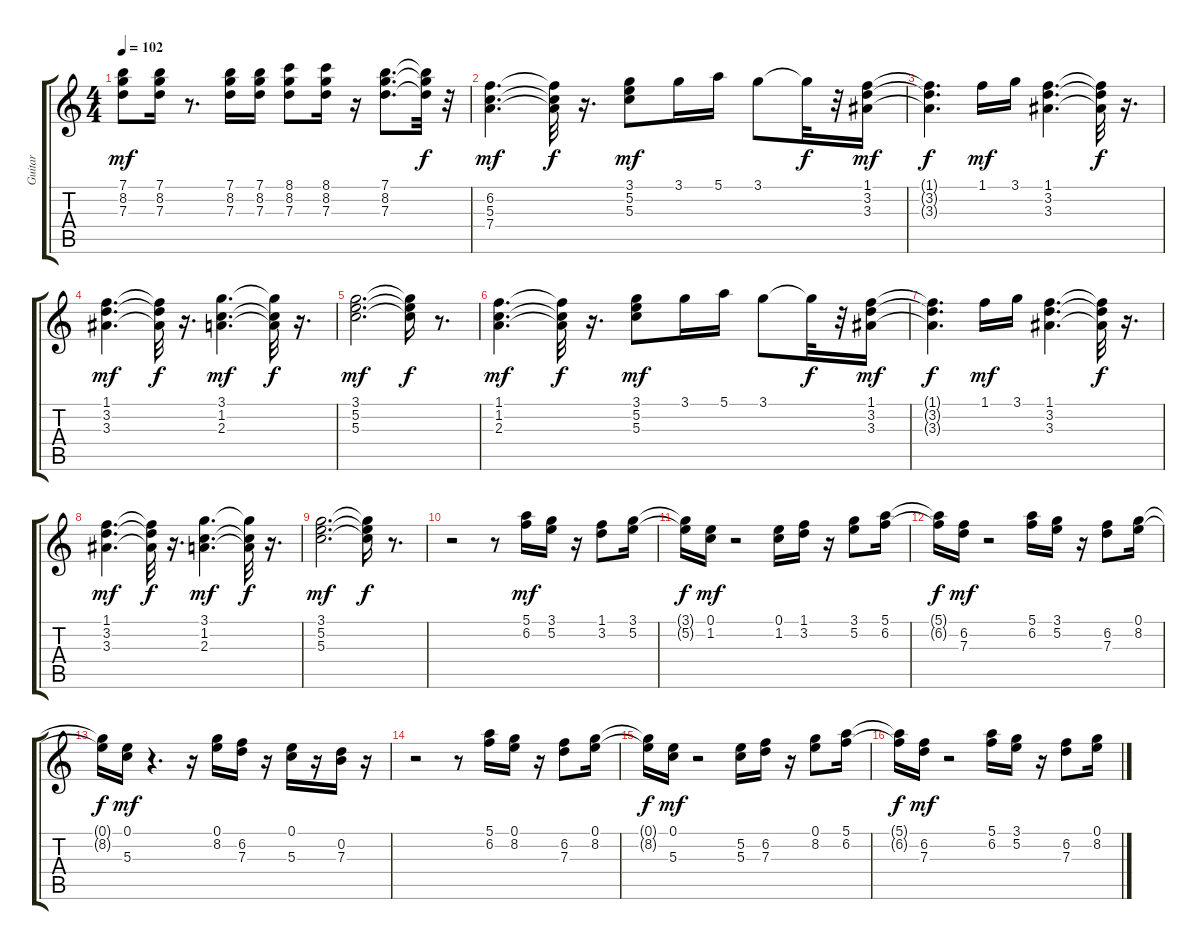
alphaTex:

\track ("Guitar" "Guitar") {instrument acousticguitarsteel}
\staff {score tabs}
\tuning (E4 B3 G3 D3 A2 E2) {hide}
\ts (4 4)
\tempo 102
\clef g2
\ks c
(7.1 8.2 7.3).8{dy mf} (7.1 8.2 7.3).16 r.8{d} (7.1 8.2 7.3).16 (7.1 8.2 7.3).16 (8.1 8.2 7.3).8 (8.1 8.2 7.3).16 r.16 (7.1 8.2 7.3).8{d} (7.1{t} 8.2{t} 7.3{t}).32{dy f} r.32 |
(6.2 5.3 7.4).4{d dy mf} (6.2{t} 5.3{t} 7.4{t}).32{dy f} r.16{d} (3.1 5.2 5.3).8{dy mf} 3.1.16 5.1.16 3.1.8 3.1{t}.32{dy f} r.32 (1.1 3.2 3.3).16{dy mf} |
(1.1{t} 3.2{t} 3.3{t}).4{d dy f} 1.1.16{dy mf} 3.1.16 (1.1 3.2 3.3).4{d} (1.1{t} 3.2{t} 3.3{t}).32{dy f} r.16{d} |
(1.1 3.2 3.3).4{d dy mf} (1.1{t} 3.2{t} 3.3{t}).32{dy f} r.16{d} (3.1 1.2 2.3).4{d dy mf} (3.1{t} 1.2{t} 2.3{t}).32{dy f} r.16{d} |
(3.1 5.2 5.3).2{d dy mf} (3.1{t} 5.2{t} 5.3{t}).16{dy f} r.8{d} |
(1.1 1.2 2.3).4{d dy mf} (1.1{t} 1.2{t} 2.3{t}).32{dy f} r.16{d} (3.1 5.2 5.3).8{dy mf} 3.1.16 5.1.16 3.1.8 3.1{t}.32{dy f} r.32 (1.1 3.2 3.3).16{dy mf} |
(1.1{t} 3.2{t} 3.3{t}).4{d dy f} 1.1.16{dy mf} 3.1.16 (1.1 3.2 3.3).4{d} (1.1{t} 3.2{t} 3.3{t}).32{dy f} r.16{d} |
(1.1 3.2 3.3).4{d dy mf} (1.1{t} 3.2{t} 3.3{t}).32{dy f} r.16{d} (3.1 1.2 2.3).4{d dy mf} (3.1{t} 1.2{t} 2.3{t}).32{dy f} r.16{d} |
(3.1 5.2 5.3).2{d dy mf} (3.1{t} 5.2{t} 5.3{t}).16{dy f} r.8{d} |
r.2 r.8 (5.1 6.2).16{dy mf} (3.1 5.2).16 r.16 (1.1 3.2).8 (3.1 5.2).16 |
(3.1{t} 5.2{t}).16{dy f} (0.1 1.2).16{dy mf} r.2 (0.1 1.2).16 (1.1 3.2).16 r.16 (3.1 5.2).8 (5.1 6.2).16 |
(5.1{t} 6.2{t}).16{dy f} (6.2 7.3).16{dy mf} r.2 (5.1 6.2).16 (3.1 5.2).16 r.16 (6.2 7.3).8 (0.1 8.2).16 |
(0.1{t} 8.2{t}).16{dy f} (0.1 5.3).16{dy mf} r.4{d} r.16 (0.1 8.2).16 (6.2 7.3).16 r.16 (0.1 5.3).16 r.16 (0.2 7.3).16 r.16 |
r.2 r.8 (5.1 6.2).16 (0.1 8.2).16 r.16 (6.2 7.3).8 (0.1 8.2).16 |
(0.1{t} 8.2{t}).16{dy f} (0.1 5.3).16{dy mf} r.2 (5.2 5.3).16 (6.2 7.3).16 r.16 (0.1 8.2).8 (5.1 6.2).16 |
(5.1{t} 6.2{t}).16{dy f} (6.2 7.3).16{dy mf} r.2 (5.1 6.2).16 (3.1 5.2).16 r.16 (6.2 7.3).8 (0.1 8.2).16
